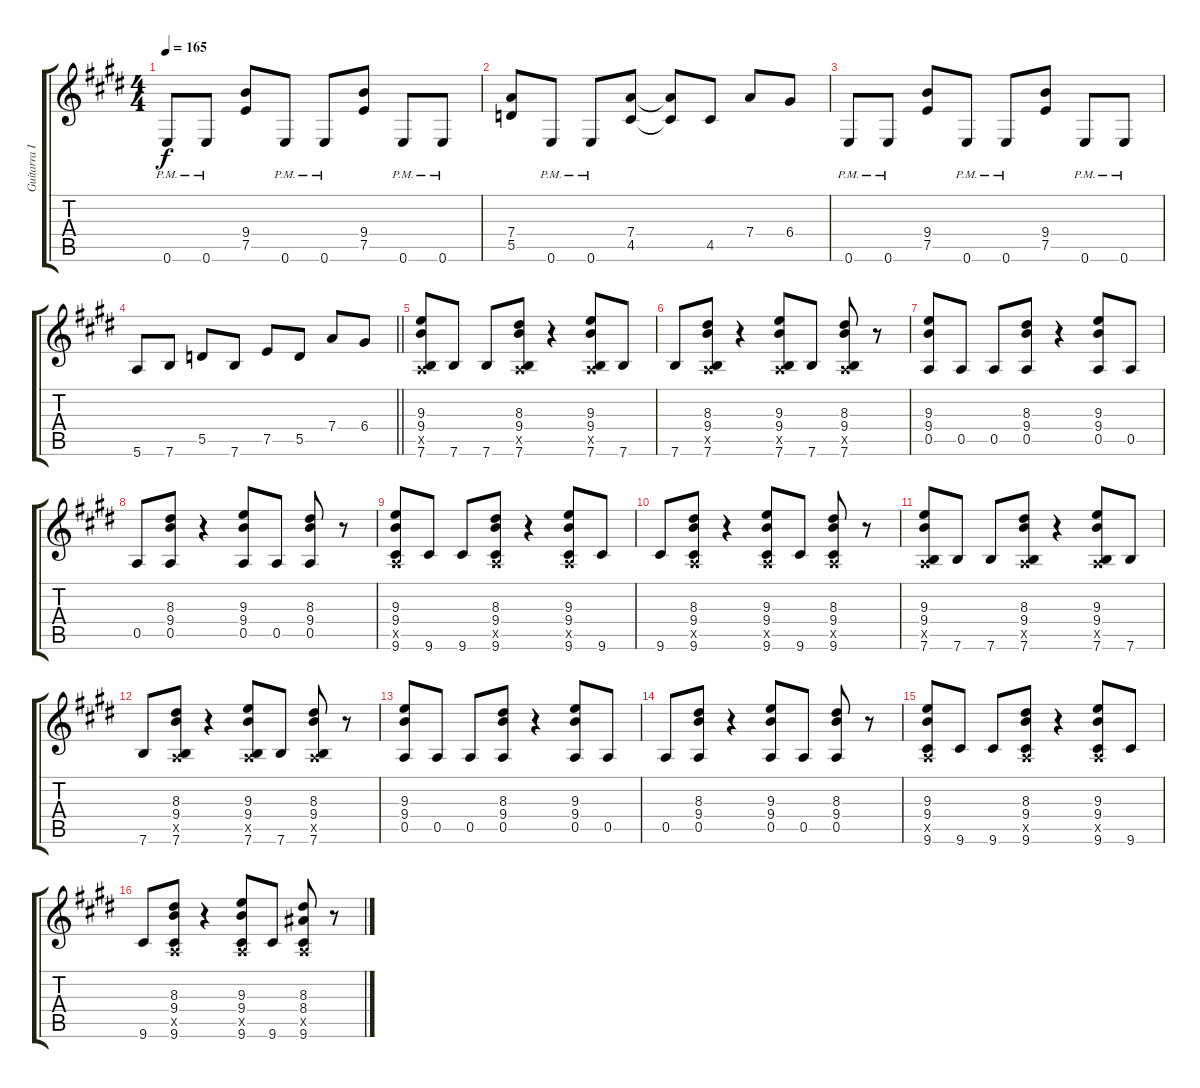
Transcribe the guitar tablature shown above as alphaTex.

\track ("Guitarra II" "Guitarra I") {instrument overdrivenguitar}
\staff {score tabs}
\tuning (E4 B3 G3 D3 A2 E2) {hide}
\ts (4 4)
\tempo 165
\clef g2
\ks e
0.6{pm}.8{dy f} 0.6{pm}.8 (9.4 7.5).8 0.6{pm}.8 0.6{pm}.8 (9.4 7.5).8 0.6{pm}.8 0.6{pm}.8 |
(7.4 5.5).8 0.6{pm}.8 0.6{pm}.8 (7.4 4.5).8 (7.4{t} 4.5{t}).8 4.5.8 7.4.8 6.4.8 |
0.6{pm}.8 0.6{pm}.8 (9.4 7.5).8 0.6{pm}.8 0.6{pm}.8 (9.4 7.5).8 0.6{pm}.8 0.6{pm}.8 |
\barLineRight lightlight
5.6.8 7.6.8 5.5.8 7.6.8 7.5.8 5.5.8 7.4.8 6.4.8 |
(9.3 9.4 0.5{x} 7.6).8 7.6.8 7.6.8 (8.3 9.4 0.5{x} 7.6).8 r.4 (9.3 9.4 0.5{x} 7.6).8 7.6.8 |
7.6.8 (8.3 9.4 0.5{x} 7.6).8 r.4 (9.3 9.4 0.5{x} 7.6).8 7.6.8 (8.3 9.4 0.5{x} 7.6).8 r.8 |
(9.3 9.4 0.5).8 0.5.8 0.5.8 (8.3 9.4 0.5).8 r.4 (9.3 9.4 0.5).8 0.5.8 |
0.5.8 (8.3 9.4 0.5).8 r.4 (9.3 9.4 0.5).8 0.5.8 (8.3 9.4 0.5).8 r.8 |
(9.3 9.4 0.5{x} 9.6).8 9.6.8 9.6.8 (8.3 9.4 0.5{x} 9.6).8 r.4 (9.3 9.4 0.5{x} 9.6).8 9.6.8 |
9.6.8 (8.3 9.4 0.5{x} 9.6).8 r.4 (9.3 9.4 0.5{x} 9.6).8 9.6.8 (8.3 9.4 0.5{x} 9.6).8 r.8 |
(9.3 9.4 0.5{x} 7.6).8 7.6.8 7.6.8 (8.3 9.4 0.5{x} 7.6).8 r.4 (9.3 9.4 0.5{x} 7.6).8 7.6.8 |
7.6.8 (8.3 9.4 0.5{x} 7.6).8 r.4 (9.3 9.4 0.5{x} 7.6).8 7.6.8 (8.3 9.4 0.5{x} 7.6).8 r.8 |
(9.3 9.4 0.5).8 0.5.8 0.5.8 (8.3 9.4 0.5).8 r.4 (9.3 9.4 0.5).8 0.5.8 |
0.5.8 (8.3 9.4 0.5).8 r.4 (9.3 9.4 0.5).8 0.5.8 (8.3 9.4 0.5).8 r.8 |
(9.3 9.4 0.5{x} 9.6).8 9.6.8 9.6.8 (8.3 9.4 0.5{x} 9.6).8 r.4 (9.3 9.4 0.5{x} 9.6).8 9.6.8 |
9.6.8 (8.3 9.4 0.5{x} 9.6).8 r.4 (9.3 9.4 0.5{x} 9.6).8 9.6.8 (8.3 8.4 0.5{x} 9.6).8 r.8
